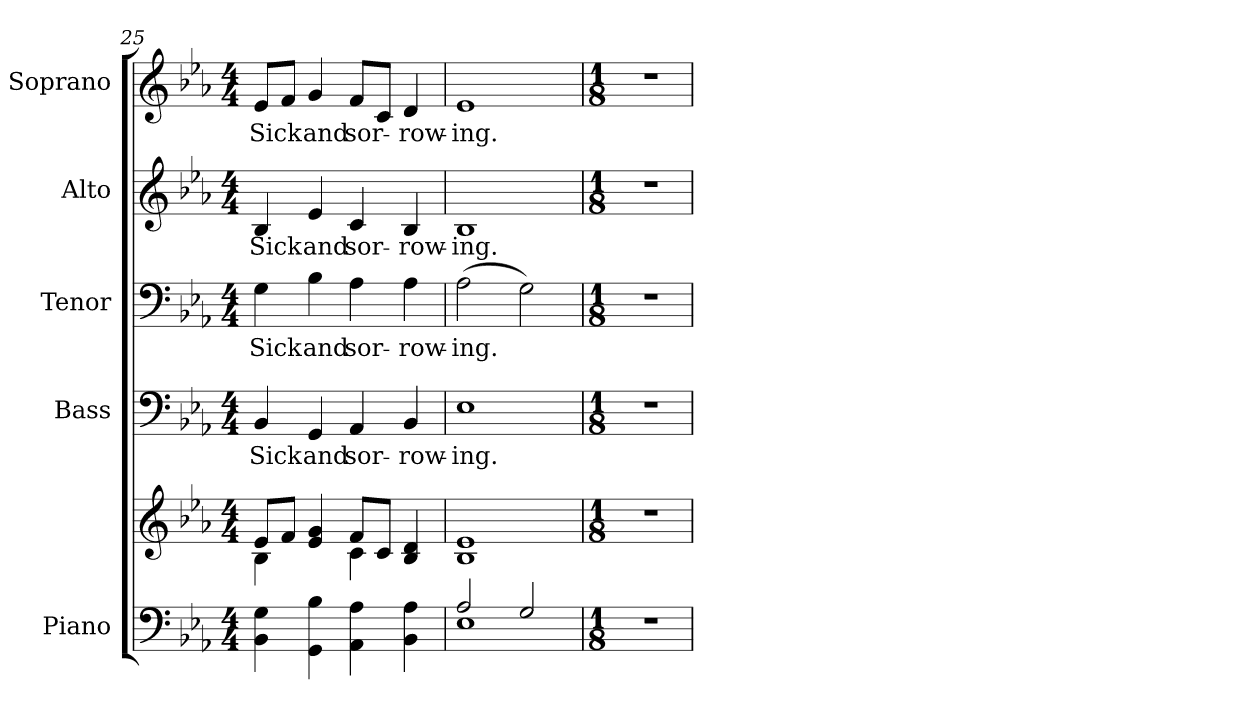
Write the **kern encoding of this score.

**kern	**kern	**kern	**text	**kern	**text	**kern	**text	**kern	**text
*part5	*part5	*part4	*part4	*part3	*part3	*part2	*part2	*part1	*part1
*staff6	*staff5	*staff4	*staff4	*staff3	*staff3	*staff2	*staff2	*staff1	*staff1
*I"Piano	*	*I"Bass	*	*I"Tenor	*	*I"Alto	*	*I"Soprano	*
*I'Pno.	*	*I'B.	*	*I'T.	*	*I'A.	*	*I'S.	*
!!LO:PB:g=z
*clefF4	*clefG2	*clefF4	*	*clefF4	*	*clefG2	*	*clefG2	*
*k[b-e-a-]	*k[b-e-a-]	*k[b-e-a-]	*	*k[b-e-a-]	*	*k[b-e-a-]	*	*k[b-e-a-]	*
*E-:	*E-:	*E-:	*	*E-:	*	*E-:	*	*E-:	*
*M4/4	*M4/4	*M4/4	*	*M4/4	*	*M4/4	*	*M4/4	*
=25	=25	=25	=25	=25	=25	=25	=25	=25	=25
*	*^	*	*	*	*	*	*	*	*
!	!	!	!	!LO:LY:b:color=#000000	!	!	!	!	!	!
!	!	!	!	!	!	!LO:LY:b:color=#000000	!	!	!	!
!	!	!	!	!	!	!	!	!LO:LY:b:color=#000000	!	!
!	!	!	!	!	!	!	!	!	!	!LO:LY:b:color=#000000
4BB-i\ 4Gi	8e-i/L	4B-i\	4BB-i/	Sick	4Gi\	Sick	4B-i/	Sick	8e-i/L	Sick
.	8fi/J	.	.	.	.	.	.	.	8fi/J	.
!	!	!	!	!LO:LY:b:color=#000000	!	!	!	!	!	!
!	!	!	!	!	!	!LO:LY:b:color=#000000	!	!	!	!
!	!	!	!	!	!	!	!	!LO:LY:b:color=#000000	!	!
!	!	!	!	!	!	!	!	!	!	!LO:LY:b:color=#000000
4GGi\ 4B-i	4e-i/ 4gi	4ryy	4GGi/	and	4B-i\	and	4e-i/	and	4gi/	and
!	!	!	!	!LO:LY:b:color=#000000	!	!	!	!	!	!
!	!	!	!	!	!	!LO:LY:b:color=#000000	!	!	!	!
!	!	!	!	!	!	!	!	!LO:LY:b:color=#000000	!	!
!	!	!	!	!	!	!	!	!	!	!LO:LY:b:color=#000000
4AA-i\ 4A-i	8fi/L	4ci\	4AA-i/	sor-	4A-i\	sor-	4ci/	sor-	8fi/L	sor-
.	8ci/J	.	.	.	.	.	.	.	8ci/J	.
!	!	!	!	!LO:LY:b:color=#000000	!	!	!	!	!	!
!	!	!	!	!	!	!LO:LY:b:color=#000000	!	!	!	!
!	!	!	!	!	!	!	!	!LO:LY:b:color=#000000	!	!
!	!	!	!	!	!	!	!	!	!	!LO:LY:b:color=#000000
4BB-i\ 4A-i	4B-i/ 4di	4ryy	4BB-i/	-row-	4A-i\	-row-	4B-i/	-row-	4di/	-row-
*	*v	*v	*	*	*	*	*	*	*	*
=26	=26	=26	=26	=26	=26	=26	=26	=26	=26
*^	*	*	*	*	*	*	*	*	*
*	*	*^	*	*	*	*	*	*	*	*
!	!	!	!	!	!LO:LY:b:color=#000000	!	!	!	!	!	!
*	*	*v	*v	*	*	*	*	*	*	*	*
*	*	*^	*	*	*	*	*	*	*	*
!	!	!	!	!	!	!	!LO:LY:b:color=#000000	!	!	!	!
*	*	*v	*v	*	*	*	*	*	*	*	*
*	*	*^	*	*	*	*	*	*	*	*
!	!	!	!	!	!	!	!	!	!LO:LY:b:color=#000000	!	!
*	*	*v	*v	*	*	*	*	*	*	*	*
*	*	*^	*	*	*	*	*	*	*	*
!	!	!	!	!	!	!	!	!	!	!	!LO:LY:b:color=#000000
*	*	*v	*v	*	*	*	*	*	*	*	*
2A-i/	1E-i	1B-i 1e-i	1E-i	-ing.	(2A-i\	-ing.	1B-i	-ing.	1e-i	-ing.
2Gi/	.	.	.	.	2Gi\)	.	.	.	.	.
*v	*v	*	*	*	*	*	*	*	*	*
!!LO:PB:g=z
=27	=27	=27	=27	=27	=27	=27	=27	=27	=27
*M1/8	*M1/8	*M1/8	*	*M1/8	*	*M1/8	*	*M1/8	*
!LO:N:vis=1	!LO:N:vis=1	!LO:N:vis=1	!	!LO:N:vis=1	!	!LO:N:vis=1	!	!LO:N:vis=1	!
8r	8r	8r	.	8r	.	8r	.	8r	.
=	=	=	=	=	=	=	=	=	=
*-	*-	*-	*-	*-	*-	*-	*-	*-	*-
